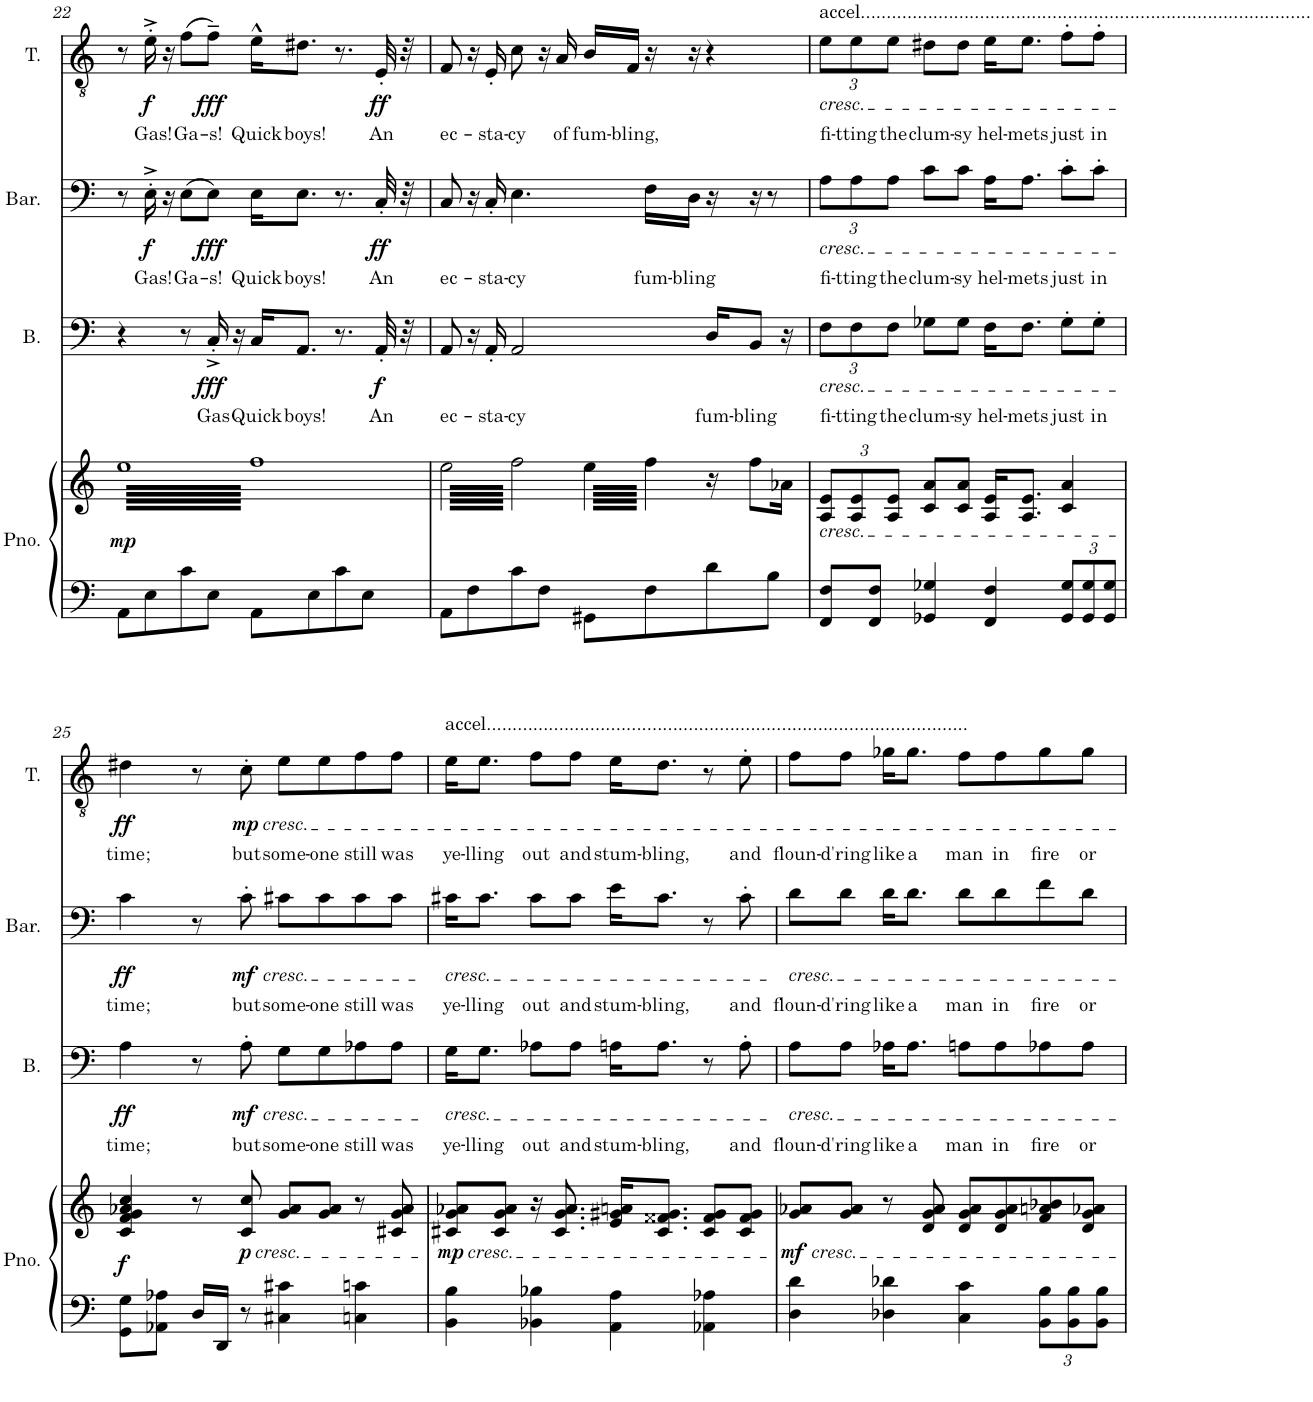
**kern	**kern	**dynam	**kern	**text	**dynam	**kern	**text	**dynam	**kern	**text	**dynam
*part4	*part4	*part4	*part3	*part3	*part3	*part2	*part2	*part2	*part1	*part1	*part1
*staff5	*staff4	*staff4/5	*staff3	*staff3	*staff3	*staff2	*staff2	*staff2	*staff1	*staff1	*staff1
*I"Piano	*	*	*I"Bass	*	*	*I"Baritone	*	*	*I"Tenor	*	*
*I'Pno.	*	*	*I'B.	*	*	*I'Bar.	*	*	*I'T.	*	*
!!LO:PB:g=z
*clefF4	*clefG2	*	*clefF4	*	*	*clefF4	*	*	*clefGv2	*	*
*k[]	*k[]	*	*k[]	*	*	*k[]	*	*	*k[]	*	*
*M4/4	*M4/4	*	*M4/4	*	*	*M4/4	*	*	*M4/4	*	*
=22	=22	=22	=22	=22	=22	=22	=22	=22	=22	=22	=22
!	!	!LO:DY:b	!	!	!	!	!	!	!	!	!
*	*tremolo	*	*	*	*	*	*	*	*	*	*
8AA\L	128eeLLLLL	mp	4r	.	.	8r	.	.	8r	.	.
.	128ff	.	.	.	.	.	.	.	.	.	.
.	128ee	.	.	.	.	.	.	.	.	.	.
.	128ff	.	.	.	.	.	.	.	.	.	.
.	128ee	.	.	.	.	.	.	.	.	.	.
.	128ff	.	.	.	.	.	.	.	.	.	.
.	128ee	.	.	.	.	.	.	.	.	.	.
.	128ff	.	.	.	.	.	.	.	.	.	.
.	128ee	.	.	.	.	.	.	.	.	.	.
.	128ff	.	.	.	.	.	.	.	.	.	.
.	128ee	.	.	.	.	.	.	.	.	.	.
.	128ff	.	.	.	.	.	.	.	.	.	.
.	128ee	.	.	.	.	.	.	.	.	.	.
.	128ff	.	.	.	.	.	.	.	.	.	.
.	128ee	.	.	.	.	.	.	.	.	.	.
.	128ff	.	.	.	.	.	.	.	.	.	.
!	!	!	!	!	!	!	!LO:LY:b	!LO:DY:b	!	!LO:LY:b	!LO:DY:b
8E\	128ee	.	.	.	.	16E'^\	Gas!	f	16e'^\	Gas!	f
.	128ff	.	.	.	.	.	.	.	.	.	.
.	128ee	.	.	.	.	.	.	.	.	.	.
.	128ff	.	.	.	.	.	.	.	.	.	.
.	128ee	.	.	.	.	.	.	.	.	.	.
.	128ff	.	.	.	.	.	.	.	.	.	.
.	128ee	.	.	.	.	.	.	.	.	.	.
.	128ff	.	.	.	.	.	.	.	.	.	.
.	128ee	.	.	.	.	16r	.	.	16r	.	.
.	128ff	.	.	.	.	.	.	.	.	.	.
.	128ee	.	.	.	.	.	.	.	.	.	.
.	128ff	.	.	.	.	.	.	.	.	.	.
.	128ee	.	.	.	.	.	.	.	.	.	.
.	128ff	.	.	.	.	.	.	.	.	.	.
.	128ee	.	.	.	.	.	.	.	.	.	.
.	128ff	.	.	.	.	.	.	.	.	.	.
!	!	!	!	!	!	!	!LO:LY:b	!	!	!LO:LY:b	!
8c\	128ee	.	8r	.	.	(8E\L	Ga-	.	(8f\L	Ga-	.
.	128ff	.	.	.	.	.	.	.	.	.	.
.	128ee	.	.	.	.	.	.	.	.	.	.
.	128ff	.	.	.	.	.	.	.	.	.	.
.	128ee	.	.	.	.	.	.	.	.	.	.
.	128ff	.	.	.	.	.	.	.	.	.	.
.	128ee	.	.	.	.	.	.	.	.	.	.
.	128ff	.	.	.	.	.	.	.	.	.	.
.	128ee	.	.	.	.	.	.	.	.	.	.
.	128ff	.	.	.	.	.	.	.	.	.	.
.	128ee	.	.	.	.	.	.	.	.	.	.
.	128ff	.	.	.	.	.	.	.	.	.	.
.	128ee	.	.	.	.	.	.	.	.	.	.
.	128ff	.	.	.	.	.	.	.	.	.	.
.	128ee	.	.	.	.	.	.	.	.	.	.
.	128ff	.	.	.	.	.	.	.	.	.	.
!	!	!	!	!LO:LY:b	!LO:DY:b	!	!LO:LY:b	!LO:DY:b	!	!LO:LY:b	!LO:DY:b
8E\J	128ee	.	16C'^/	Gas	fff	8E\J)	-s!	fff	8f~\J)	-s!	fff
.	128ff	.	.	.	.	.	.	.	.	.	.
.	128ee	.	.	.	.	.	.	.	.	.	.
.	128ff	.	.	.	.	.	.	.	.	.	.
.	128ee	.	.	.	.	.	.	.	.	.	.
.	128ff	.	.	.	.	.	.	.	.	.	.
.	128ee	.	.	.	.	.	.	.	.	.	.
.	128ff	.	.	.	.	.	.	.	.	.	.
.	128ee	.	16r	.	.	.	.	.	.	.	.
.	128ff	.	.	.	.	.	.	.	.	.	.
.	128ee	.	.	.	.	.	.	.	.	.	.
.	128ff	.	.	.	.	.	.	.	.	.	.
.	128ee	.	.	.	.	.	.	.	.	.	.
.	128ff	.	.	.	.	.	.	.	.	.	.
.	128ee	.	.	.	.	.	.	.	.	.	.
.	128ff	.	.	.	.	.	.	.	.	.	.
!	!	!	!	!LO:LY:b	!	!	!LO:LY:b	!	!	!LO:LY:b	!
8AA\L	128ee	.	16C/KL	Quick	.	16E\KL	Quick	.	16e^^\KL	Quick	.
.	128ff	.	.	.	.	.	.	.	.	.	.
.	128ee	.	.	.	.	.	.	.	.	.	.
.	128ff	.	.	.	.	.	.	.	.	.	.
.	128ee	.	.	.	.	.	.	.	.	.	.
.	128ff	.	.	.	.	.	.	.	.	.	.
.	128ee	.	.	.	.	.	.	.	.	.	.
.	128ff	.	.	.	.	.	.	.	.	.	.
!	!	!	!	!LO:LY:b	!	!	!LO:LY:b	!	!	!LO:LY:b	!
.	128ee	.	8.AA/J	boys!	.	8.E\J	boys!	.	8.d#X\J	boys!	.
.	128ff	.	.	.	.	.	.	.	.	.	.
.	128ee	.	.	.	.	.	.	.	.	.	.
.	128ff	.	.	.	.	.	.	.	.	.	.
.	128ee	.	.	.	.	.	.	.	.	.	.
.	128ff	.	.	.	.	.	.	.	.	.	.
.	128ee	.	.	.	.	.	.	.	.	.	.
.	128ff	.	.	.	.	.	.	.	.	.	.
8E\	128ee	.	.	.	.	.	.	.	.	.	.
.	128ff	.	.	.	.	.	.	.	.	.	.
.	128ee	.	.	.	.	.	.	.	.	.	.
.	128ff	.	.	.	.	.	.	.	.	.	.
.	128ee	.	.	.	.	.	.	.	.	.	.
.	128ff	.	.	.	.	.	.	.	.	.	.
.	128ee	.	.	.	.	.	.	.	.	.	.
.	128ff	.	.	.	.	.	.	.	.	.	.
.	128ee	.	.	.	.	.	.	.	.	.	.
.	128ff	.	.	.	.	.	.	.	.	.	.
.	128ee	.	.	.	.	.	.	.	.	.	.
.	128ff	.	.	.	.	.	.	.	.	.	.
.	128ee	.	.	.	.	.	.	.	.	.	.
.	128ff	.	.	.	.	.	.	.	.	.	.
.	128ee	.	.	.	.	.	.	.	.	.	.
.	128ff	.	.	.	.	.	.	.	.	.	.
8c\	128ee	.	8.r	.	.	8.r	.	.	8.r	.	.
.	128ff	.	.	.	.	.	.	.	.	.	.
.	128ee	.	.	.	.	.	.	.	.	.	.
.	128ff	.	.	.	.	.	.	.	.	.	.
.	128ee	.	.	.	.	.	.	.	.	.	.
.	128ff	.	.	.	.	.	.	.	.	.	.
.	128ee	.	.	.	.	.	.	.	.	.	.
.	128ff	.	.	.	.	.	.	.	.	.	.
.	128ee	.	.	.	.	.	.	.	.	.	.
.	128ff	.	.	.	.	.	.	.	.	.	.
.	128ee	.	.	.	.	.	.	.	.	.	.
.	128ff	.	.	.	.	.	.	.	.	.	.
.	128ee	.	.	.	.	.	.	.	.	.	.
.	128ff	.	.	.	.	.	.	.	.	.	.
.	128ee	.	.	.	.	.	.	.	.	.	.
.	128ff	.	.	.	.	.	.	.	.	.	.
8E\J	128ee	.	.	.	.	.	.	.	.	.	.
.	128ff	.	.	.	.	.	.	.	.	.	.
.	128ee	.	.	.	.	.	.	.	.	.	.
.	128ff	.	.	.	.	.	.	.	.	.	.
.	128ee	.	.	.	.	.	.	.	.	.	.
.	128ff	.	.	.	.	.	.	.	.	.	.
.	128ee	.	.	.	.	.	.	.	.	.	.
.	128ff	.	.	.	.	.	.	.	.	.	.
!	!	!	!	!LO:LY:b	!LO:DY:b	!	!LO:LY:b	!LO:DY:b	!	!LO:LY:b	!LO:DY:b
.	128ee	.	32AA'/	An	f	32C'/	An	ff	32E'/	An	ff
.	128ff	.	.	.	.	.	.	.	.	.	.
.	128ee	.	.	.	.	.	.	.	.	.	.
.	128ff	.	.	.	.	.	.	.	.	.	.
.	128ee	.	32r	.	.	32r	.	.	32r	.	.
.	128ff	.	.	.	.	.	.	.	.	.	.
.	128ee	.	.	.	.	.	.	.	.	.	.
.	128ffJJJJJ	.	.	.	.	.	.	.	.	.	.
=23	=23	=23	=23	=23	=23	=23	=23	=23	=23	=23	=23
!	!	!	!	!LO:LY:b	!	!	!LO:LY:b	!	!	!LO:LY:b	!
8AA\L	128ee\LLLLL	.	8AA/	ec-	.	8C/	ec-	.	8F/	ec-	.
.	128ff\	.	.	.	.	.	.	.	.	.	.
.	128ee\	.	.	.	.	.	.	.	.	.	.
.	128ff\	.	.	.	.	.	.	.	.	.	.
.	128ee\	.	.	.	.	.	.	.	.	.	.
.	128ff\	.	.	.	.	.	.	.	.	.	.
.	128ee\	.	.	.	.	.	.	.	.	.	.
.	128ff\	.	.	.	.	.	.	.	.	.	.
.	128ee\	.	.	.	.	.	.	.	.	.	.
.	128ff\	.	.	.	.	.	.	.	.	.	.
.	128ee\	.	.	.	.	.	.	.	.	.	.
.	128ff\	.	.	.	.	.	.	.	.	.	.
.	128ee\	.	.	.	.	.	.	.	.	.	.
.	128ff\	.	.	.	.	.	.	.	.	.	.
.	128ee\	.	.	.	.	.	.	.	.	.	.
.	128ff\	.	.	.	.	.	.	.	.	.	.
8F\	128ee\	.	16r	.	.	16r	.	.	16r	.	.
.	128ff\	.	.	.	.	.	.	.	.	.	.
.	128ee\	.	.	.	.	.	.	.	.	.	.
.	128ff\	.	.	.	.	.	.	.	.	.	.
.	128ee\	.	.	.	.	.	.	.	.	.	.
.	128ff\	.	.	.	.	.	.	.	.	.	.
.	128ee\	.	.	.	.	.	.	.	.	.	.
.	128ff\	.	.	.	.	.	.	.	.	.	.
!	!	!	!	!LO:LY:b	!	!	!LO:LY:b	!	!	!LO:LY:b	!
.	128ee\	.	16AA'/	-sta-	.	16C'/	-sta-	.	16E'/	-sta-	.
.	128ff\	.	.	.	.	.	.	.	.	.	.
.	128ee\	.	.	.	.	.	.	.	.	.	.
.	128ff\	.	.	.	.	.	.	.	.	.	.
.	128ee\	.	.	.	.	.	.	.	.	.	.
.	128ff\	.	.	.	.	.	.	.	.	.	.
.	128ee\	.	.	.	.	.	.	.	.	.	.
.	128ff\	.	.	.	.	.	.	.	.	.	.
!	!	!	!	!LO:LY:b	!	!	!LO:LY:b	!	!	!LO:LY:b	!
8c\	128ee\	.	2AA/	-cy	.	4.E\	-cy	.	8c\	-cy	.
.	128ff\	.	.	.	.	.	.	.	.	.	.
.	128ee\	.	.	.	.	.	.	.	.	.	.
.	128ff\	.	.	.	.	.	.	.	.	.	.
.	128ee\	.	.	.	.	.	.	.	.	.	.
.	128ff\	.	.	.	.	.	.	.	.	.	.
.	128ee\	.	.	.	.	.	.	.	.	.	.
.	128ff\	.	.	.	.	.	.	.	.	.	.
.	128ee\	.	.	.	.	.	.	.	.	.	.
.	128ff\	.	.	.	.	.	.	.	.	.	.
.	128ee\	.	.	.	.	.	.	.	.	.	.
.	128ff\	.	.	.	.	.	.	.	.	.	.
.	128ee\	.	.	.	.	.	.	.	.	.	.
.	128ff\	.	.	.	.	.	.	.	.	.	.
.	128ee\	.	.	.	.	.	.	.	.	.	.
.	128ff\	.	.	.	.	.	.	.	.	.	.
8F\J	128ee\	.	.	.	.	.	.	.	16r	.	.
.	128ff\	.	.	.	.	.	.	.	.	.	.
.	128ee\	.	.	.	.	.	.	.	.	.	.
.	128ff\	.	.	.	.	.	.	.	.	.	.
.	128ee\	.	.	.	.	.	.	.	.	.	.
.	128ff\	.	.	.	.	.	.	.	.	.	.
.	128ee\	.	.	.	.	.	.	.	.	.	.
.	128ff\	.	.	.	.	.	.	.	.	.	.
!	!	!	!	!	!	!	!	!	!	!LO:LY:b	!
.	128ee\	.	.	.	.	.	.	.	16A/	of	.
.	128ff\	.	.	.	.	.	.	.	.	.	.
.	128ee\	.	.	.	.	.	.	.	.	.	.
.	128ff\	.	.	.	.	.	.	.	.	.	.
.	128ee\	.	.	.	.	.	.	.	.	.	.
.	128ff\	.	.	.	.	.	.	.	.	.	.
.	128ee\	.	.	.	.	.	.	.	.	.	.
.	128ff\JJJJJ	.	.	.	.	.	.	.	.	.	.
!	!	!	!	!	!	!	!	!	!	!LO:LY:b	!
8GG#X\L	128ee\LLLLL	.	.	.	.	.	.	.	16B/LL	fum-	.
.	128ff\	.	.	.	.	.	.	.	.	.	.
.	128ee\	.	.	.	.	.	.	.	.	.	.
.	128ff\	.	.	.	.	.	.	.	.	.	.
.	128ee\	.	.	.	.	.	.	.	.	.	.
.	128ff\	.	.	.	.	.	.	.	.	.	.
.	128ee\	.	.	.	.	.	.	.	.	.	.
.	128ff\	.	.	.	.	.	.	.	.	.	.
!	!	!	!	!	!	!	!	!	!	!LO:LY:b	!
.	128ee\	.	.	.	.	.	.	.	16F/JJ	-bling,	.
.	128ff\	.	.	.	.	.	.	.	.	.	.
.	128ee\	.	.	.	.	.	.	.	.	.	.
.	128ff\	.	.	.	.	.	.	.	.	.	.
.	128ee\	.	.	.	.	.	.	.	.	.	.
.	128ff\	.	.	.	.	.	.	.	.	.	.
.	128ee\	.	.	.	.	.	.	.	.	.	.
.	128ff\	.	.	.	.	.	.	.	.	.	.
!	!	!	!	!	!	!	!LO:LY:b	!	!	!	!
8F\	128ee\	.	.	.	.	16F\LL	fum-	.	16r	.	.
.	128ff\	.	.	.	.	.	.	.	.	.	.
.	128ee\	.	.	.	.	.	.	.	.	.	.
.	128ff\	.	.	.	.	.	.	.	.	.	.
.	128ee\	.	.	.	.	.	.	.	.	.	.
.	128ff\	.	.	.	.	.	.	.	.	.	.
.	128ee\	.	.	.	.	.	.	.	.	.	.
.	128ff\	.	.	.	.	.	.	.	.	.	.
!	!	!	!	!	!	!	!LO:LY:b	!	!	!	!
.	128ee\	.	.	.	.	16D\JJ	-bling	.	16r	.	.
.	128ff\	.	.	.	.	.	.	.	.	.	.
.	128ee\	.	.	.	.	.	.	.	.	.	.
.	128ff\	.	.	.	.	.	.	.	.	.	.
.	128ee\	.	.	.	.	.	.	.	.	.	.
.	128ff\	.	.	.	.	.	.	.	.	.	.
.	128ee\	.	.	.	.	.	.	.	.	.	.
.	128ff\JJJJJ	.	.	.	.	.	.	.	.	.	.
*	*Xtremolo	*	*	*	*	*	*	*	*	*	*
!	!	!	!	!LO:LY:b	!	!	!	!	!	!	!
8d\	16r	.	16D/KL	fum-	.	16r	.	.	4r	.	.
.	.	.	.	.	.	.	.	.	.	.	.
.	.	.	.	.	.	.	.	.	.	.	.
.	.	.	.	.	.	.	.	.	.	.	.
.	.	.	.	.	.	.	.	.	.	.	.
.	.	.	.	.	.	.	.	.	.	.	.
.	.	.	.	.	.	.	.	.	.	.	.
.	.	.	.	.	.	.	.	.	.	.	.
!	!	!	!	!LO:LY:b	!	!	!	!	!	!	!
.	8ff\L	.	8BB/J	-bling	.	16r	.	.	.	.	.
.	.	.	.	.	.	.	.	.	.	.	.
.	.	.	.	.	.	.	.	.	.	.	.
.	.	.	.	.	.	.	.	.	.	.	.
.	.	.	.	.	.	.	.	.	.	.	.
.	.	.	.	.	.	.	.	.	.	.	.
.	.	.	.	.	.	.	.	.	.	.	.
.	.	.	.	.	.	.	.	.	.	.	.
8B\J	.	.	.	.	.	8r	.	.	.	.	.
.	16a-X\Jk	.	16r	.	.	.	.	.	.	.	.
=24	=24	=24	=24	=24	=24	=24	=24	=24	=24	=24	=24
*	*Xbrackettup	*	*Xbrackettup	*	*	*	*	*	*	*	*
!	!	!	!	!LO:LY:b	!	!	!	!	!	!	!
*	*	*	*	*	*	*Xbrackettup	*	*	*	*	*
!	!	!	!	!	!	!	!LO:LY:b	!	!	!	!
*	*	*	*	*	*	*	*	*	*Xbrackettup	*	*
!	!	!	!	!	!	!	!	!	!LO:TX:a:t=accel.......................................................................................	!	!
!	!	!	!	!	!	!	!	!	!LO:TX:b:i:t=cresc.	!	!
!	!	!	!	!	!	!LO:TX:b:i:t=cresc.	!	!	!	!	!
!	!	!	!LO:TX:b:i:t=cresc.	!	!	!	!	!	!	!	!
!	!LO:TX:b:i:t=cresc.	!	!	!	!	!	!	!	!	!	!
!	!	!	!	!	!	!	!	!	!	!LO:LY:b	!
8FF/ 8F/L	12A/ 12e/L	.	12F\L	fi-	.	12A\L	fi-	.	12e\L	fi-	.
!	!	!	!	!LO:LY:b	!	!	!LO:LY:b	!	!	!LO:LY:b	!
.	12A/ 12e/	.	12F\	-tting	.	12A\	-tting	.	12e\	-tting	.
8FF/ 8F/J	.	.	.	.	.	.	.	.	.	.	.
!	!	!	!	!LO:LY:b	!	!	!LO:LY:b	!	!	!LO:LY:b	!
.	12A/ 12e/J	.	12F\J	the	.	12A\J	the	.	12e\J	the	.
!	!	!	!	!LO:LY:b	!	!	!LO:LY:b	!	!	!LO:LY:b	!
4GG-X/ 4G-X/	8c/ 8a/L	.	8G-X\L	clum-	.	8c\L	clum-	.	8d#X\L	clum-	.
!	!	!	!	!LO:LY:b	!	!	!LO:LY:b	!	!	!LO:LY:b	!
.	8c/ 8a/J	.	8G-\J	-sy	.	8c\J	-sy	.	8d#\J	-sy	.
!	!	!	!	!LO:LY:b	!	!	!LO:LY:b	!	!	!LO:LY:b	!
4FF/ 4F/	16A/ 16e/KL	.	16F\KL	hel-	.	16A\KL	hel-	.	16e\KL	hel-	.
!	!	!	!	!LO:LY:b	!	!	!LO:LY:b	!	!	!LO:LY:b	!
.	8.A/ 8.e/J	.	8.F\J	-mets	.	8.A\J	-mets	.	8.e\J	-mets	.
*Xbrackettup	*	*	*	*	*	*	*	*	*	*	*
!	!	!	!	!LO:LY:b	!	!	!LO:LY:b	!	!	!LO:LY:b	!
12GG-/ 12G-/L	4c/ 4a/	.	8G-'\L	just	.	8c'\L	just	.	8f'\L	just	.
12GG-/ 12G-/	.	.	.	.	.	.	.	.	.	.	.
!	!	!	!	!LO:LY:b	!	!	!LO:LY:b	!	!	!LO:LY:b	!
.	.	.	8G-'\J	in	.	8c'\J	in	.	8f'\J	in	.
12GG-/ 12G-/J	.	.	.	.	.	.	.	.	.	.	.
!!LO:LB:g=z
=25	=25	=25	=25	=25	=25	=25	=25	=25	=25	=25	=25
!	!	!LO:DY:b	!	!LO:LY:b	!LO:DY:b	!	!LO:LY:b	!LO:DY:b	!	!LO:LY:b	!LO:DY:b
8GG\ 8G\L	4c/ 4f/ 4g/ 4a-X/ 4cc/	f	4A\	time;	ff	4c\	time;	ff	4d#X\	time;	ff
8AA-X\ 8A-X\J	.	.	.	.	.	.	.	.	.	.	.
16D/LL	8r	.	8r	.	.	8r	.	.	8r	.	.
16DD/JJ	.	.	.	.	.	.	.	.	.	.	.
!	!	!	!	!	!	!	!	!	!LO:TX:b:i:t=cresc.	!	!
!	!	!	!	!	!	!LO:TX:b:i:t=cresc.	!	!	!	!	!
!	!	!	!LO:TX:b:i:t=cresc.	!	!	!	!	!	!	!	!
!	!LO:TX:b:i:t=cresc.	!	!	!	!	!	!	!	!	!	!
!	!	!LO:DY:b	!	!LO:LY:b	!LO:DY:b	!	!LO:LY:b	!LO:DY:b	!	!LO:LY:b	!LO:DY:b
8r	8c/ 8cc/	p	8A'\	but	mf	8c'\	but	mf	8c'\	but	mp
!	!	!	!	!LO:LY:b	!	!	!LO:LY:b	!	!	!LO:LY:b	!
4C#X\ 4c#X\	8g/ 8a-/L	.	8G\L	some-	.	8c#X\L	some-	.	8e\L	some-	.
!	!	!	!	!LO:LY:b	!	!	!LO:LY:b	!	!	!LO:LY:b	!
.	8g/ 8a-/J	.	8G\	-one	.	8c#\	-one	.	8e\	-one	.
!	!	!	!	!LO:LY:b	!	!	!LO:LY:b	!	!	!LO:LY:b	!
4Cn\ 4cn\	8r	.	8A-X\	still	.	8c#\	still	.	8f\	still	.
!	!	!	!	!LO:LY:b	!	!	!LO:LY:b	!	!	!LO:LY:b	!
.	8c#X/ 8g/ 8a-/	.	8A-\J	was	.	8c#\J	was	.	8f\J	was	.
=26	=26	=26	=26	=26	=26	=26	=26	=26	=26	=26	=26
!	!	!	!	!	!	!	!	!	!LO:TX:a:t=accel.............................................................................................	!	!
!	!	!	!	!	!	!LO:TX:b:i:t=cresc.	!	!	!	!	!
!	!	!	!LO:TX:b:i:t=cresc.	!	!	!	!	!	!	!	!
!	!LO:TX:b:i:t=cresc.	!	!	!	!	!	!	!	!	!	!
!	!	!LO:DY:b	!	!LO:LY:b	!	!	!LO:LY:b	!	!	!LO:LY:b	!
4BB\ 4B\	8c#X/ 8g/ 8a-X/L	mp	16G\KL	ye-	.	16c#X\KL	ye-	.	16e\KL	ye-	.
!	!	!	!	!LO:LY:b	!	!	!LO:LY:b	!	!	!LO:LY:b	!
.	.	.	8.G\J	-lling	.	8.c#\J	-lling	.	8.e\J	-lling	.
.	8c#/ 8g/ 8a-/J	.	.	.	.	.	.	.	.	.	.
!	!	!	!	!LO:LY:b	!	!	!LO:LY:b	!	!	!LO:LY:b	!
4BB-X\ 4B-X\	16r	.	8A-X\L	out	.	8c#\L	out	.	8f\L	out	.
.	8.c#/ 8.g/ 8.a-/	.	.	.	.	.	.	.	.	.	.
!	!	!	!	!LO:LY:b	!	!	!LO:LY:b	!	!	!LO:LY:b	!
.	.	.	8A-\J	and	.	8c#\J	and	.	8f\J	and	.
!	!	!	!	!LO:LY:b	!	!	!LO:LY:b	!	!	!LO:LY:b	!
4AA\ 4A\	16e/ 16g#X/ 16an/KL	.	16An\KL	stum-	.	16e\KL	stum-	.	16e\KL	stum-	.
!	!	!	!	!LO:LY:b	!	!	!LO:LY:b	!	!	!LO:LY:b	!
.	8.c#/ 8.f##X/ 8.g#/J	.	8.A\J	-bling,	.	8.c#\J	-bling,	.	8.d\J	-bling,	.
4AA-X\ 4A-X\	8c#/ 8f##/ 8g#/L	.	8r	.	.	8r	.	.	8r	.	.
!	!	!	!	!LO:LY:b	!	!	!LO:LY:b	!	!	!LO:LY:b	!
.	8c#/ 8f##/ 8g#/J	.	8A'\	and	.	8c#'\	and	.	8e'\	and	.
=27	=27	=27	=27	=27	=27	=27	=27	=27	=27	=27	=27
!	!	!	!	!	!	!LO:TX:b:i:t=cresc.	!	!	!	!	!
!	!	!	!LO:TX:b:i:t=cresc.	!	!	!	!	!	!	!	!
!	!LO:TX:b:i:t=cresc.	!	!	!	!	!	!	!	!	!	!
!	!	!LO:DY:b	!	!LO:LY:b	!	!	!LO:LY:b	!	!	!LO:LY:b	!
4D\ 4d\	8g/ 8a-X/L	mf	8A\L	floun-	.	8d\L	floun-	.	8f\L	floun-	.
!	!	!	!	!LO:LY:b	!	!	!LO:LY:b	!	!	!LO:LY:b	!
.	8g/ 8a-/J	.	8A\J	-d'ring	.	8d\J	-d'ring	.	8f\J	-d'ring	.
!	!	!	!	!LO:LY:b	!	!	!LO:LY:b	!	!	!LO:LY:b	!
4D-X\ 4d-X\	8r	.	16A-X\KL	like	.	16d\KL	like	.	16g-X\KL	like	.
!	!	!	!	!LO:LY:b	!	!	!LO:LY:b	!	!	!LO:LY:b	!
.	.	.	8.A-\J	a	.	8.d\J	a	.	8.g-\J	a	.
.	8d/ 8g/ 8a-/	.	.	.	.	.	.	.	.	.	.
!	!	!	!	!LO:LY:b	!	!	!LO:LY:b	!	!	!LO:LY:b	!
4C\ 4c\	8d/ 8g/ 8a-/L	.	8An\L	man	.	8d\L	man	.	8f\L	man	.
!	!	!	!	!LO:LY:b	!	!	!LO:LY:b	!	!	!LO:LY:b	!
.	8d/ 8g/ 8a-/	.	8A\	in	.	8d\	in	.	8f\	in	.
!	!	!	!	!LO:LY:b	!	!	!LO:LY:b	!	!	!LO:LY:b	!
12BB\ 12B\L	8f/ 8an/ 8b-X/	.	8A-X\	fire	.	8f\	fire	.	8g-\	fire	.
12BB\ 12B\	.	.	.	.	.	.	.	.	.	.	.
!	!	!	!	!LO:LY:b	!	!	!LO:LY:b	!	!	!LO:LY:b	!
.	8d/ 8g/ 8a-X/J	.	8A-\J	or	.	8d\J	or	.	8g-\J	or	.
12BB\ 12B\J	.	.	.	.	.	.	.	.	.	.	.
=	=	=	=	=	=	=	=	=	=	=	=
*-	*-	*-	*-	*-	*-	*-	*-	*-	*-	*-	*-
